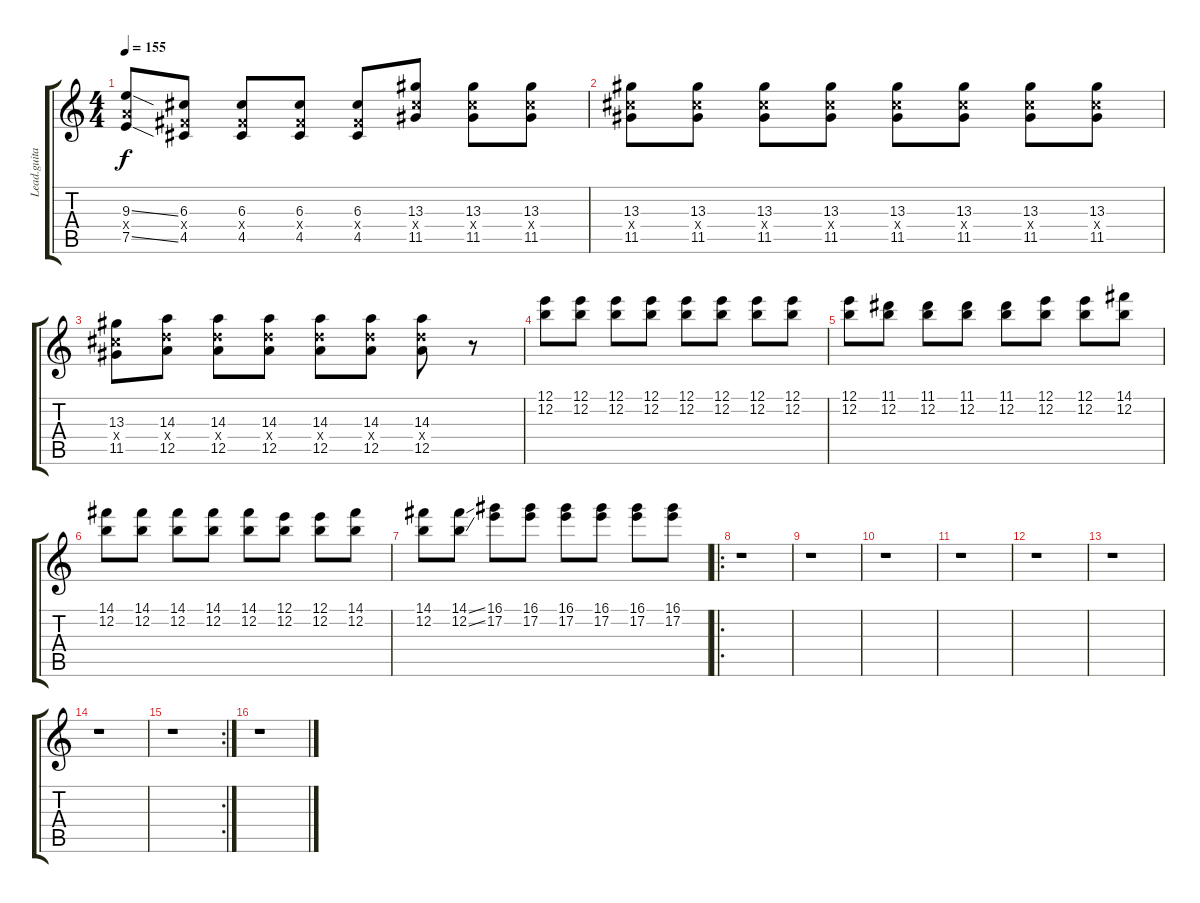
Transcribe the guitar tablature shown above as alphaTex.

\track ("Lead.guitar" "Lead.guita") {instrument distortionguitar}
\staff {score tabs}
\tuning (E4 B3 G3 D3 A2 E2) {hide}
\ts (4 4)
\tempo 155
\clef g2
\ks c
(9.3{ss} 7.4{x} 7.5{ss}).8{dy f} (6.3 4.4{x} 4.5).8 (6.3 4.4{x} 4.5).8 (6.3 4.4{x} 4.5).8 (6.3 4.4{x} 4.5).8 (13.3 11.4{x} 11.5).8 (13.3 11.4{x} 11.5).8 (13.3 11.4{x} 11.5).8 |
(13.3 11.4{x} 11.5).8 (13.3 11.4{x} 11.5).8 (13.3 11.4{x} 11.5).8 (13.3 11.4{x} 11.5).8 (13.3 11.4{x} 11.5).8 (13.3 11.4{x} 11.5).8 (13.3 11.4{x} 11.5).8 (13.3 11.4{x} 11.5).8 |
(13.3 11.4{x} 11.5).8 (14.3 12.4{x} 12.5).8 (14.3 12.4{x} 12.5).8 (14.3 12.4{x} 12.5).8 (14.3 12.4{x} 12.5).8 (14.3 12.4{x} 12.5).8 (14.3 12.4{x} 12.5).8 r.8 |
(12.1 12.2).8 (12.1 12.2).8 (12.1 12.2).8 (12.1 12.2).8 (12.1 12.2).8 (12.1 12.2).8 (12.1 12.2).8 (12.1 12.2).8 |
(12.1 12.2).8 (11.1 12.2).8 (11.1 12.2).8 (11.1 12.2).8 (11.1 12.2).8 (12.1 12.2).8 (12.1 12.2).8 (14.1 12.2).8 |
(14.1 12.2).8 (14.1 12.2).8 (14.1 12.2).8 (14.1 12.2).8 (14.1 12.2).8 (12.1 12.2).8 (12.1 12.2).8 (14.1 12.2).8 |
(14.1 12.2).8 (14.1{ss} 12.2{ss}).8 (16.1 17.2).8 (16.1 17.2).8 (16.1 17.2).8 (16.1 17.2).8 (16.1 17.2).8 (16.1 17.2).8 |
\ro
r.1 |
r.1 |
r.1 |
r.1 |
r.1 |
r.1 |
r.1 |
\rc 2
r.1 |
r.1
